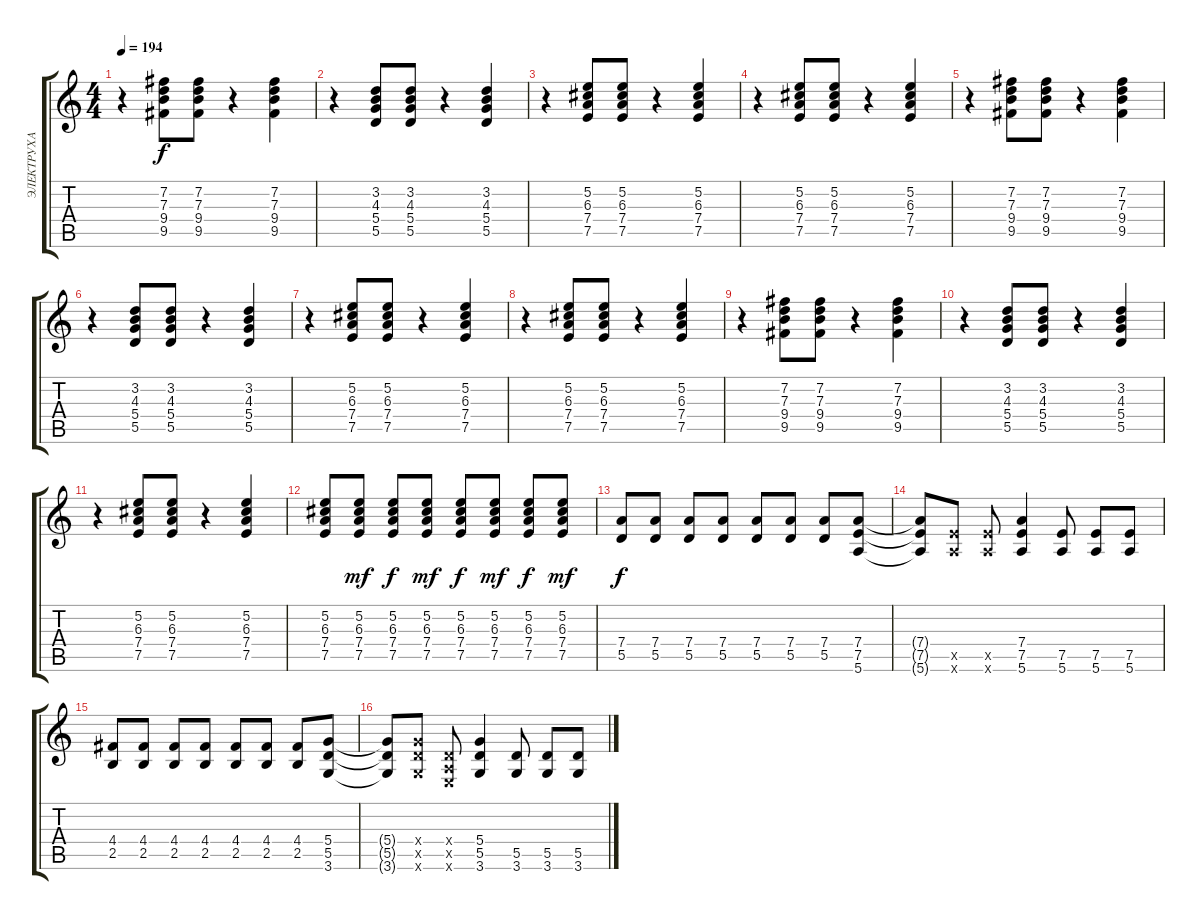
\track ("ЭЛЕКТРУХА" "ЭЛЕКТРУХА") {instrument electricguitarclean}
\staff {score tabs}
\tuning (E4 B3 G3 D3 A2 E2) {hide}
\ts (4 4)
\tempo 194
\clef g2
\ks c
r.4{dy f} (7.2 7.3 9.4 9.5).8 (7.2 7.3 9.4 9.5).8 r.4 (7.2 7.3 9.4 9.5).4 |
r.4 (3.2 4.3 5.4 5.5).8 (3.2 4.3 5.4 5.5).8 r.4 (3.2 4.3 5.4 5.5).4 |
r.4 (5.2 6.3 7.4 7.5).8 (5.2 6.3 7.4 7.5).8 r.4 (5.2 6.3 7.4 7.5).4 |
r.4 (5.2 6.3 7.4 7.5).8 (5.2 6.3 7.4 7.5).8 r.4 (5.2 6.3 7.4 7.5).4 |
r.4 (7.2 7.3 9.4 9.5).8 (7.2 7.3 9.4 9.5).8 r.4 (7.2 7.3 9.4 9.5).4 |
r.4 (3.2 4.3 5.4 5.5).8 (3.2 4.3 5.4 5.5).8 r.4 (3.2 4.3 5.4 5.5).4 |
r.4 (5.2 6.3 7.4 7.5).8 (5.2 6.3 7.4 7.5).8 r.4 (5.2 6.3 7.4 7.5).4 |
r.4 (5.2 6.3 7.4 7.5).8 (5.2 6.3 7.4 7.5).8 r.4 (5.2 6.3 7.4 7.5).4 |
r.4 (7.2 7.3 9.4 9.5).8 (7.2 7.3 9.4 9.5).8 r.4 (7.2 7.3 9.4 9.5).4 |
r.4 (3.2 4.3 5.4 5.5).8 (3.2 4.3 5.4 5.5).8 r.4 (3.2 4.3 5.4 5.5).4 |
r.4 (5.2 6.3 7.4 7.5).8 (5.2 6.3 7.4 7.5).8 r.4 (5.2 6.3 7.4 7.5).4 |
(5.2 6.3 7.4 7.5).8 (5.2 6.3 7.4 7.5).8{dy mf} (5.2 6.3 7.4 7.5).8{dy f} (5.2 6.3 7.4 7.5).8{dy mf} (5.2 6.3 7.4 7.5).8{dy f} (5.2 6.3 7.4 7.5).8{dy mf} (5.2 6.3 7.4 7.5).8{dy f} (5.2 6.3 7.4 7.5).8{dy mf} |
(7.4 5.5).8{dy f volume 13 instrument distortionguitar} (7.4 5.5).8 (7.4 5.5).8 (7.4 5.5).8 (7.4 5.5).8 (7.4 5.5).8 (7.4 5.5).8 (7.4 7.5 5.6).8 |
(7.4{t} 7.5{t} 5.6{t}).8 (7.5{x} 5.6{x}).8 (7.5{x} 5.6{x}).8 (7.4 7.5 5.6).4 (7.5 5.6).8 (7.5 5.6).8 (7.5 5.6).8 |
(4.4 2.5).8 (4.4 2.5).8 (4.4 2.5).8 (4.4 2.5).8 (4.4 2.5).8 (4.4 2.5).8 (4.4 2.5).8 (5.4 5.5 3.6).8 |
(5.4{t} 5.5{t} 3.6{t}).8 (5.4{x} 5.5{x} 3.6{x}).8 (0.4{x} 0.5{x} 0.6{x}).8 (5.4 5.5 3.6).4 (5.5 3.6).8 (5.5 3.6).8 (5.5 3.6).8
